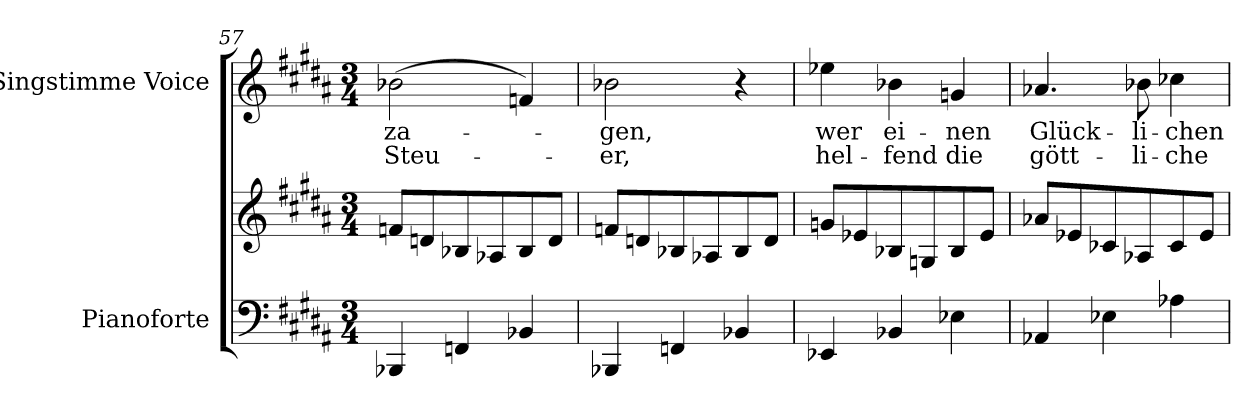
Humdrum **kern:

**kern	**kern	**kern	**text	**text
*part2	*part2	*part1	*part1	*part1
*staff3	*staff2	*staff1	*staff1	*staff1
*I"Pianoforte	*	*I"Singstimme Voice	*	*
*I'Pno	*	*	*	*
*clefF4	*clefG2	*clefG2	*	*
*k[f#c#g#d#a#]	*k[f#c#g#d#a#]	*k[f#c#g#d#a#]	*	*
*M3/4	*M3/4	*M3/4	*	*
=57	=57	=57	=57	=57
4BBB-X/	8fn/L	(2b-X\	za-	Steu-
.	8dn/	.	.	.
4FFn/	8B-X/	.	.	.
.	8A-X/	.	.	.
4BB-X/	8B-/	4fn/)	.	.
.	8d/J	.	.	.
=58	=58	=58	=58	=58
4BBB-X/	8fn/L	2b-X\	-gen,	-er,
.	8dn/	.	.	.
4FFn/	8B-X/	.	.	.
.	8A-X/	.	.	.
4BB-X/	8B-/	4r	.	.
.	8d/J	.	.	.
=59	=59	=59	=59	=59
4EE-X/	8gn/L	4ee-X\	wer	hel-
.	8e-X/	.	.	.
4BB-X/	8B-X/	4b-X\	ei-	-fend
.	8Gn/	.	.	.
4E-X\	8B-/	4gn/	-nen	die
.	8e-/J	.	.	.
=60	=60	=60	=60	=60
4AA-X/	8a-X/L	4.a-X/	Glück-	gött-
.	8e-X/	.	.	.
4E-X\	8c-X/	.	.	.
.	8A-X/	8b-X\	-li-	-li-
4A-X\	8c-/	4cc-X\	-chen	-che
.	8e-/J	.	.	.
=	=	=	=	=
*-	*-	*-	*-	*-
